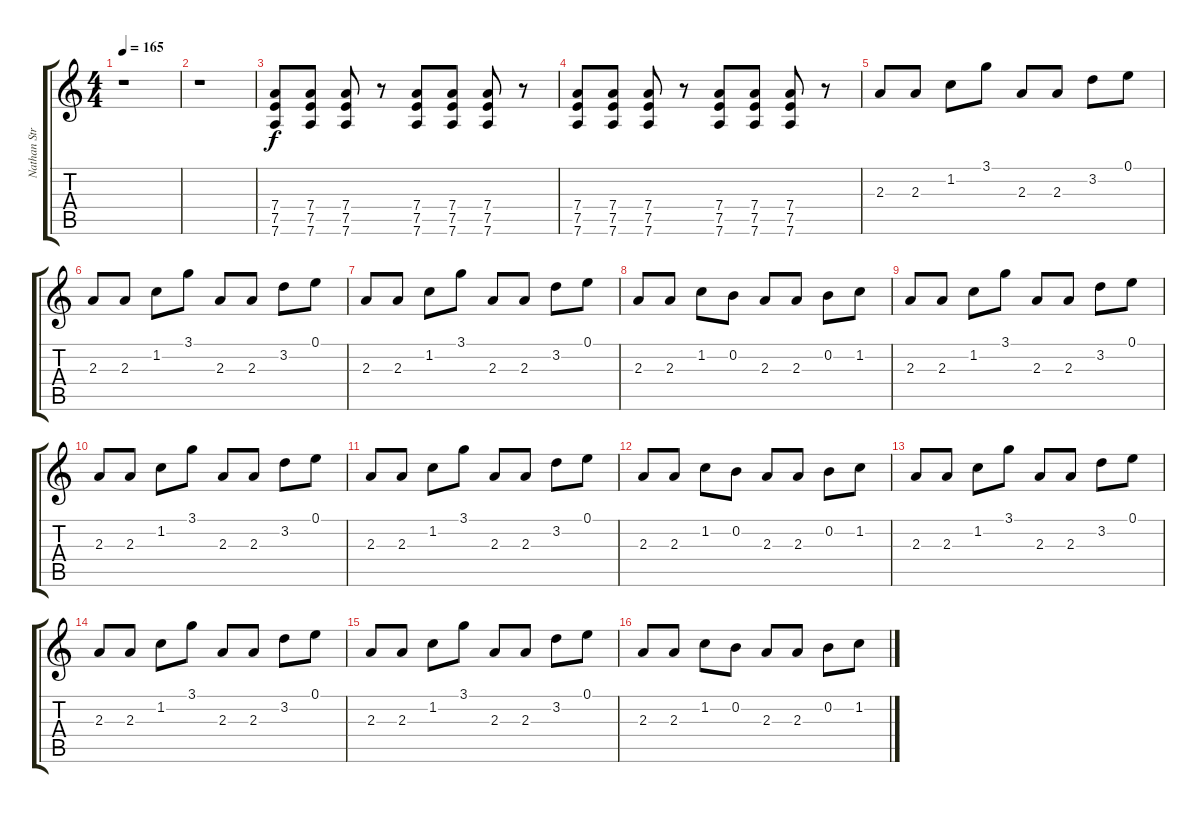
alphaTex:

\track ("Nathan Strayer" "Nathan Str") {instrument distortionguitar}
\staff {score tabs}
\tuning (E4 B3 G3 D3 A2 D2) {hide}
\ts (4 4)
\tempo 165
\clef g2
\ks c
r.1{dy f instrument distortionguitar} |
r.1 |
(7.4 7.5 7.6).8 (7.4 7.5 7.6).8 (7.4 7.5 7.6).8 r.8 (7.4 7.5 7.6).8 (7.4 7.5 7.6).8 (7.4 7.5 7.6).8 r.8 |
(7.4 7.5 7.6).8 (7.4 7.5 7.6).8 (7.4 7.5 7.6).8 r.8 (7.4 7.5 7.6).8 (7.4 7.5 7.6).8 (7.4 7.5 7.6).8 r.8 |
2.3.8 2.3.8 1.2.8 3.1.8 2.3.8 2.3.8 3.2.8 0.1.8 |
2.3.8 2.3.8 1.2.8 3.1.8 2.3.8 2.3.8 3.2.8 0.1.8 |
2.3.8 2.3.8 1.2.8 3.1.8 2.3.8 2.3.8 3.2.8 0.1.8 |
2.3.8 2.3.8 1.2.8 0.2.8 2.3.8 2.3.8 0.2.8 1.2.8 |
2.3.8 2.3.8 1.2.8 3.1.8 2.3.8 2.3.8 3.2.8 0.1.8 |
2.3.8 2.3.8 1.2.8 3.1.8 2.3.8 2.3.8 3.2.8 0.1.8 |
2.3.8 2.3.8 1.2.8 3.1.8 2.3.8 2.3.8 3.2.8 0.1.8 |
2.3.8 2.3.8 1.2.8 0.2.8 2.3.8 2.3.8 0.2.8 1.2.8 |
2.3.8 2.3.8 1.2.8 3.1.8 2.3.8 2.3.8 3.2.8 0.1.8 |
2.3.8 2.3.8 1.2.8 3.1.8 2.3.8 2.3.8 3.2.8 0.1.8 |
2.3.8 2.3.8 1.2.8 3.1.8 2.3.8 2.3.8 3.2.8 0.1.8 |
2.3.8 2.3.8 1.2.8 0.2.8 2.3.8 2.3.8 0.2.8 1.2.8
